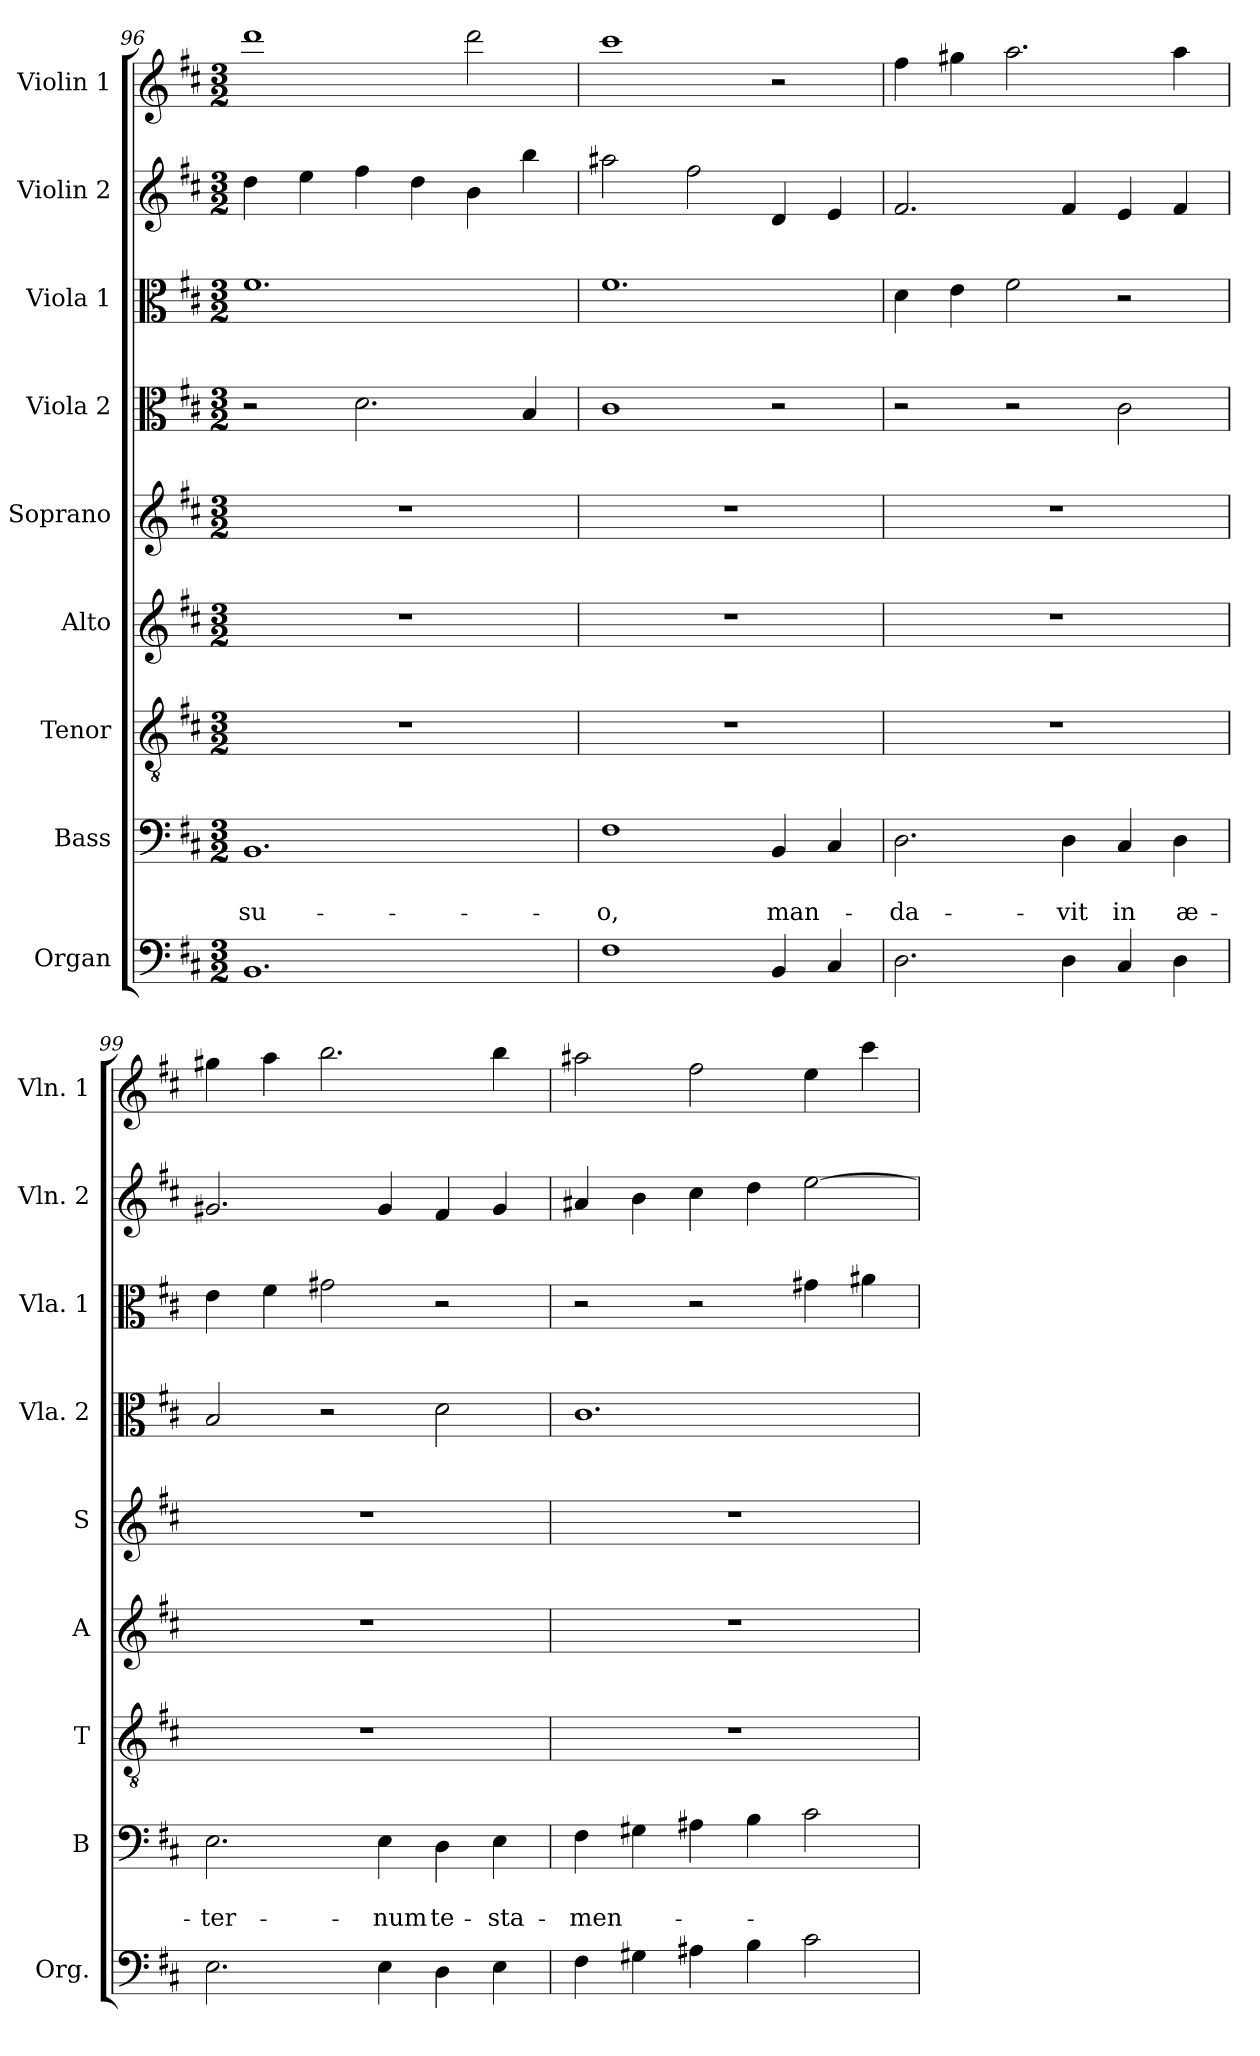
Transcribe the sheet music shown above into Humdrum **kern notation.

**kern	**kern	**text	**text	**kern	**kern	**kern	**kern	**kern	**kern	**kern
*part9	*part8	*part8	*part8	*part7	*part6	*part5	*part4	*part3	*part2	*part1
*staff9	*staff8	*staff8	*staff8	*staff7	*staff6	*staff5	*staff4	*staff3	*staff2	*staff1
*I"Organ	*I"Bass	*	*	*I"Tenor	*I"Alto	*I"Soprano	*I"Viola 2	*I"Viola 1	*I"Violin 2	*I"Violin 1
*I'Org.	*I'B	*	*	*I'T	*I'A	*I'S	*I'Vla. 2	*I'Vla. 1	*I'Vln. 2	*I'Vln. 1
*clefF4	*clefF4	*	*	*clefGv2	*clefG2	*clefG2	*clefC3	*clefC3	*clefG2	*clefG2
*k[f#c#]	*k[f#c#]	*	*	*k[f#c#]	*k[f#c#]	*k[f#c#]	*k[f#c#]	*k[f#c#]	*k[f#c#]	*k[f#c#]
*D:	*D:	*	*	*D:	*D:	*D:	*D:	*D:	*D:	*D:
*M3/2	*M3/2	*	*	*M3/2	*M3/2	*M3/2	*M3/2	*M3/2	*M3/2	*M3/2
=96	=96	=96	=96	=96	=96	=96	=96	=96	=96	=96
!	!	!	!LO:LY:b	!	!	!	!	!	!	!
1.BB	1.BB	.	su-	1.r	1.r	1.r	2r	1.f#	4dd\	1ddd
.	.	.	.	.	.	.	.	.	4ee\	.
.	.	.	.	.	.	.	2.d\	.	4ff#\	.
.	.	.	.	.	.	.	.	.	4dd\	.
.	.	.	.	.	.	.	.	.	4b\	2ddd\
.	.	.	.	.	.	.	4B/	.	4bb\	.
=97	=97	=97	=97	=97	=97	=97	=97	=97	=97	=97
!	!	!	!LO:LY:b	!	!	!	!	!	!	!
1F#	1F#	.	-o,	1.r	1.r	1.r	1c#	1.f#	2aa#X\	1ccc#
.	.	.	.	.	.	.	.	.	2ff#\	.
!	!	!	!LO:LY:b	!	!	!	!	!	!	!
4BB/	4BB/	.	man-	.	.	.	2r	.	4d/	2r
4C#/	4C#/	.	.	.	.	.	.	.	4e/	.
=98	=98	=98	=98	=98	=98	=98	=98	=98	=98	=98
!	!	!	!LO:LY:b	!	!	!	!	!	!	!
2.D\	2.D\	.	-da-	1.r	1.r	1.r	2r	4d\	2.f#/	4ff#\
.	.	.	.	.	.	.	.	4e\	.	4gg#X\
.	.	.	.	.	.	.	2r	2f#\	.	2.aa\
!	!	!	!LO:LY:b	!	!	!	!	!	!	!
4D\	4D\	.	-vit	.	.	.	.	.	4f#/	.
!	!	!	!LO:LY:b	!	!	!	!	!	!	!
4C#/	4C#/	.	in	.	.	.	2c#\	2r	4e/	.
!	!	!	!LO:LY:b	!	!	!	!	!	!	!
4D\	4D\	.	æ-	.	.	.	.	.	4f#/	4aa\
!!LO:LB:g=z
=99	=99	=99	=99	=99	=99	=99	=99	=99	=99	=99
!	!	!	!LO:LY:b	!	!	!	!	!	!	!
2.E\	2.E\	.	-ter-	1.r	1.r	1.r	2B/	4e\	2.g#X/	4gg#X\
.	.	.	.	.	.	.	.	4f#\	.	4aa\
.	.	.	.	.	.	.	2r	2g#X\	.	2.bb\
!	!	!	!LO:LY:b	!	!	!	!	!	!	!
4E\	4E\	.	-num	.	.	.	.	.	4g#/	.
!	!	!	!LO:LY:b	!	!	!	!	!	!	!
4D\	4D\	.	te-	.	.	.	2d\	2r	4f#/	.
!	!	!	!LO:LY:b	!	!	!	!	!	!	!
4E\	4E\	.	-sta-	.	.	.	.	.	4g#/	4bb\
=100	=100	=100	=100	=100	=100	=100	=100	=100	=100	=100
!	!	!	!LO:LY:b	!	!	!	!	!	!	!
4F#\	4F#\	.	-men-	1.r	1.r	1.r	1.c#	2r	4a#X/	2aa#X\
4G#X\	4G#X\	.	.	.	.	.	.	.	4b\	.
4A#X\	4A#X\	.	.	.	.	.	.	2r	4cc#\	2ff#\
4B\	4B\	.	.	.	.	.	.	.	4dd\	.
2c#\	2c#\	.	.	.	.	.	.	4g#X\	[2ee\	4ee\
.	.	.	.	.	.	.	.	4a#X\	.	4ccc#\
=	=	=	=	=	=	=	=	=	=	=
*-	*-	*-	*-	*-	*-	*-	*-	*-	*-	*-
